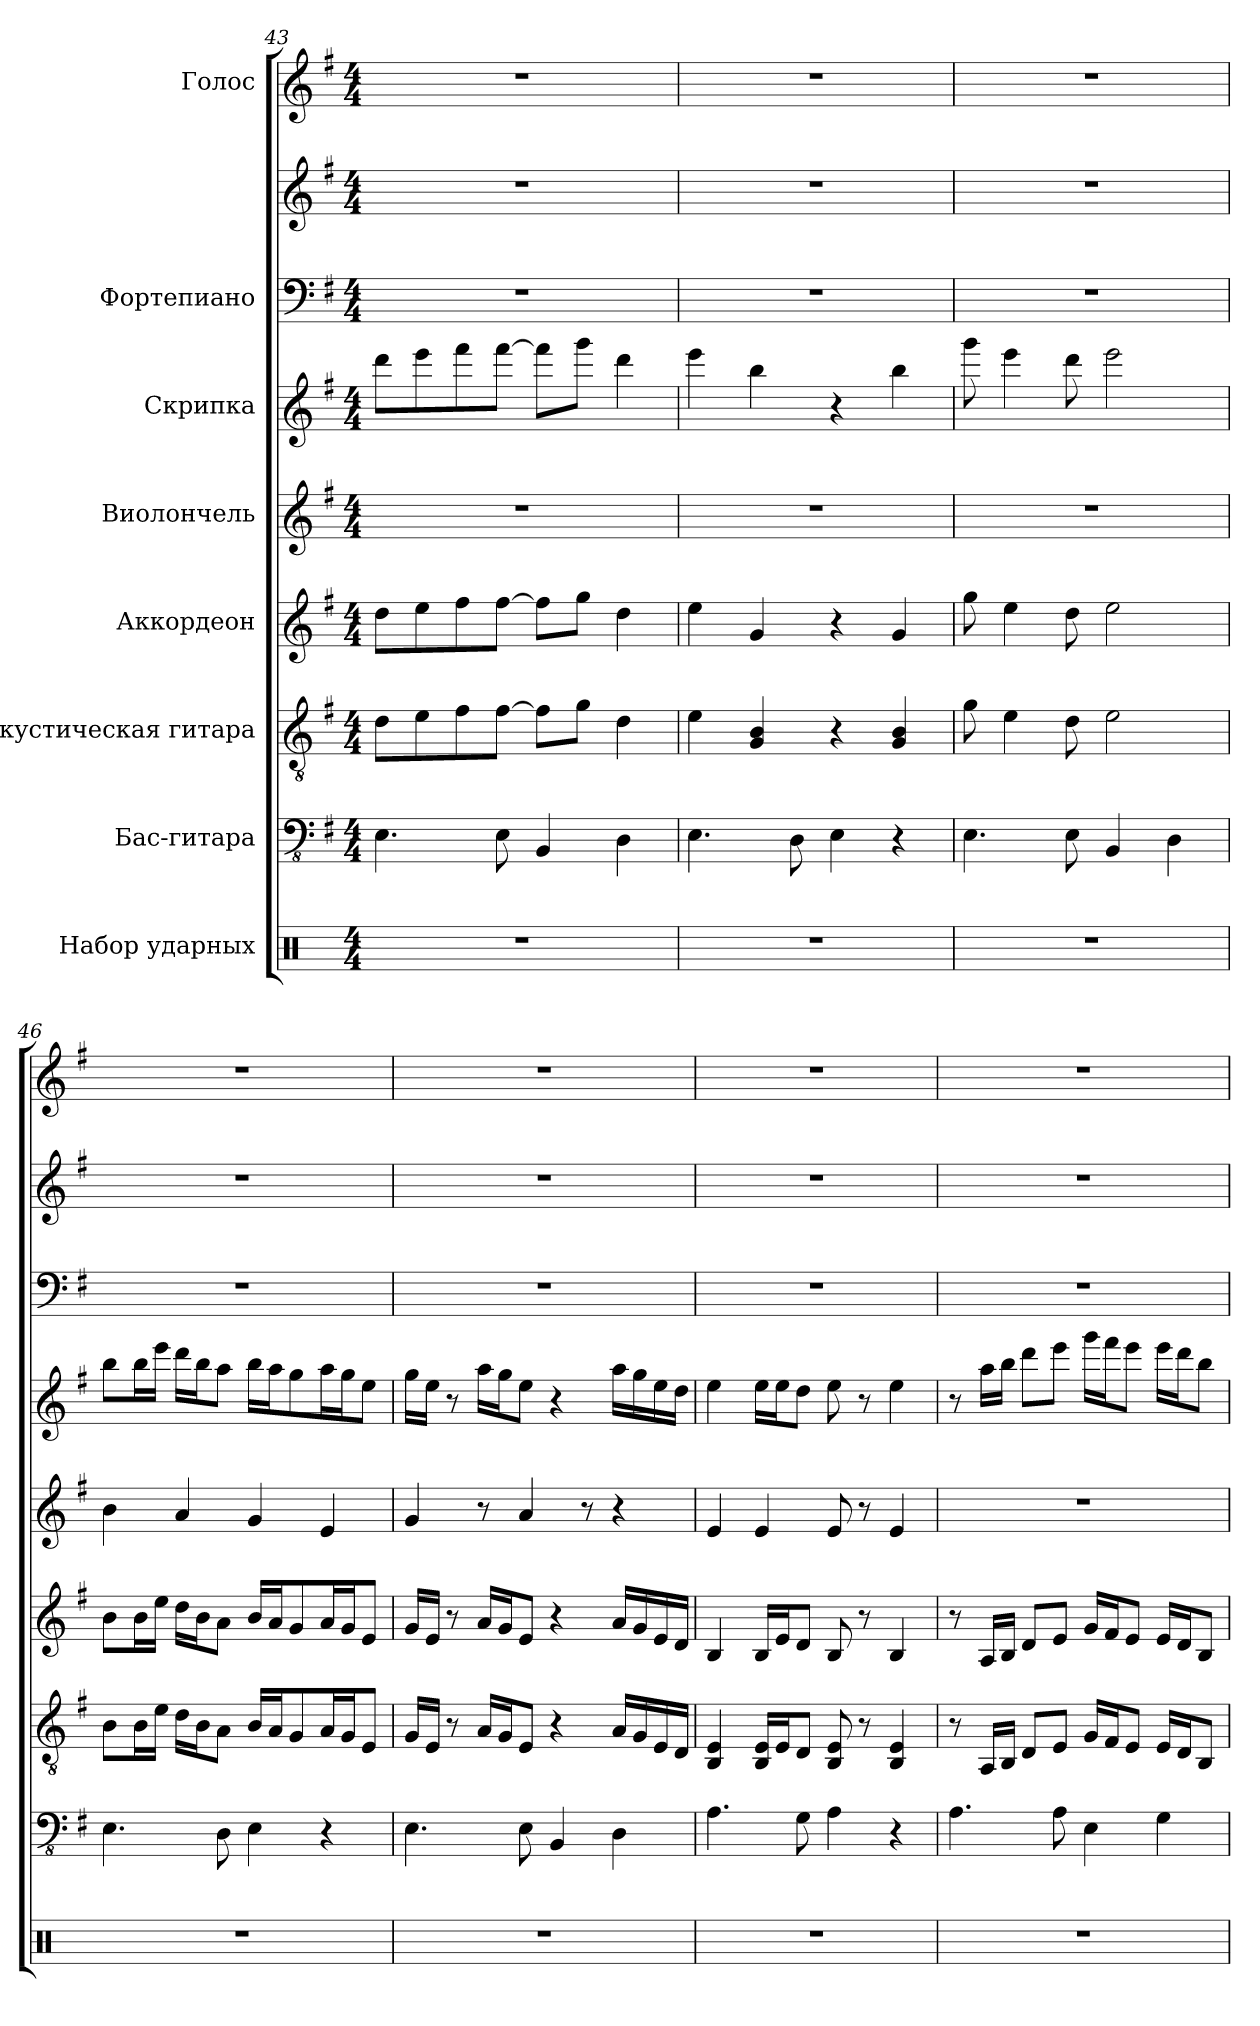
**kern	**kern	**kern	**kern	**kern	**kern	**kern	**kern	**kern
*part8	*part7	*part6	*part5	*part4	*part3	*part2	*part2	*part1
*staff9	*staff8	*staff7	*staff6	*staff5	*staff4	*staff3	*staff2	*staff1
*I"Набор ударных	*I"Бас-гитара	*I"Акустическая гитара	*I"Аккордеон	*I"Виолончель	*I"Скрипка	*I"Фортепиано	*	*I"Голос
!!LO:PB:g=z
*clefX	*clefFv4	*clefGv2	*clefG2	*clefG2	*clefG2	*clefF4	*clefG2	*clefG2
*k[]	*k[f#]	*k[f#]	*k[f#]	*k[f#]	*k[f#]	*k[f#]	*k[f#]	*k[f#]
*M4/4	*M4/4	*M4/4	*M4/4	*M4/4	*M4/4	*M4/4	*M4/4	*M4/4
=43	=43	=43	=43	=43	=43	=43	=43	=43
1r	4.EE\	8d\L	8dd\L	1r	8ddd\L	1r	1r	1r
.	.	8e\	8ee\	.	8eee\	.	.	.
.	.	8f#\	8ff#\	.	8fff#\	.	.	.
.	8EE\	[8f#\J	[8ff#\J	.	[8fff#\J	.	.	.
.	4BBB/	8f#\L]	8ff#\L]	.	8fff#\L]	.	.	.
.	.	8g\J	8gg\J	.	8ggg\J	.	.	.
.	4DD\	4d\	4dd\	.	4ddd\	.	.	.
=44	=44	=44	=44	=44	=44	=44	=44	=44
1r	4.EE\	4e\	4ee\	1r	4eee\	1r	1r	1r
.	.	4G/ 4B/	4g/	.	4bb\	.	.	.
.	8DD\	.	.	.	.	.	.	.
.	4EE\	4r	4r	.	4r	.	.	.
.	4r	4G/ 4B/	4g/	.	4bb\	.	.	.
=45	=45	=45	=45	=45	=45	=45	=45	=45
1r	4.EE\	8g\	8gg\	1r	8ggg\	1r	1r	1r
.	.	4e\	4ee\	.	4eee\	.	.	.
.	8EE\	8d\	8dd\	.	8ddd\	.	.	.
.	4BBB/	2e\	2ee\	.	2eee\	.	.	.
.	4DD\	.	.	.	.	.	.	.
=46	=46	=46	=46	=46	=46	=46	=46	=46
1r	4.EE\	8B\L	8b\L	4b\	8bb\L	1r	1r	1r
.	.	16B\L	16b\L	.	16bb\L	.	.	.
.	.	16e\JJ	16ee\JJ	.	16eee\JJ	.	.	.
.	.	16d\LL	16dd\LL	4a/	16ddd\LL	.	.	.
.	.	16B\J	16b\J	.	16bb\J	.	.	.
.	8DD\	8A\J	8a\J	.	8aa\J	.	.	.
.	4EE\	16B/LL	16b/LL	4g/	16bb\LL	.	.	.
.	.	16A/J	16a/J	.	16aa\J	.	.	.
.	.	8G/	8g/	.	8gg\	.	.	.
.	4r	16A/L	16a/L	4e/	16aa\L	.	.	.
.	.	16G/J	16g/J	.	16gg\J	.	.	.
.	.	8E/J	8e/J	.	8ee\J	.	.	.
!!LO:PB:g=z
=47	=47	=47	=47	=47	=47	=47	=47	=47
1r	4.EE\	16G/LL	16g/LL	4g/	16gg\LL	1r	1r	1r
.	.	16E/JJ	16e/JJ	.	16ee\JJ	.	.	.
.	.	8r	8r	.	8r	.	.	.
.	.	16A/LL	16a/LL	8r	16aa\LL	.	.	.
.	.	16G/J	16g/J	.	16gg\J	.	.	.
.	8EE\	8E/J	8e/J	4a/	8ee\J	.	.	.
.	4BBB/	4r	4r	.	4r	.	.	.
.	.	.	.	8r	.	.	.	.
.	4DD\	16A/LL	16a/LL	4r	16aa\LL	.	.	.
.	.	16G/	16g/	.	16gg\	.	.	.
.	.	16E/	16e/	.	16ee\	.	.	.
.	.	16D/JJ	16d/JJ	.	16dd\JJ	.	.	.
=48	=48	=48	=48	=48	=48	=48	=48	=48
1r	4.AA\	4BB/ 4E/	4B/	4e/	4ee\	1r	1r	1r
.	.	16BB/ 16E/LL	16B/LL	4e/	16ee\LL	.	.	.
.	.	16E/J	16e/J	.	16ee\J	.	.	.
.	8GG\	8D/J	8d/J	.	8dd\J	.	.	.
.	4AA\	8BB/ 8E/	8B/	8e/	8ee\	.	.	.
.	.	8r	8r	8r	8r	.	.	.
.	4r	4BB/ 4E/	4B/	4e/	4ee\	.	.	.
=49	=49	=49	=49	=49	=49	=49	=49	=49
1r	4.AA\	8r	8r	1r	8r	1r	1r	1r
.	.	16AA/LL	16A/LL	.	16aa\LL	.	.	.
.	.	16BB/JJ	16B/JJ	.	16bb\JJ	.	.	.
.	.	8D/L	8d/L	.	8ddd\L	.	.	.
.	8AA\	8E/J	8e/J	.	8eee\J	.	.	.
.	4EE\	16G/LL	16g/LL	.	16ggg\LL	.	.	.
.	.	16F#/J	16f#/J	.	16fff#\J	.	.	.
.	.	8E/J	8e/J	.	8eee\J	.	.	.
.	4GG\	16E/LL	16e/LL	.	16eee\LL	.	.	.
.	.	16D/J	16d/J	.	16ddd\J	.	.	.
.	.	8BB/J	8B/J	.	8bb\J	.	.	.
=	=	=	=	=	=	=	=	=
*-	*-	*-	*-	*-	*-	*-	*-	*-
